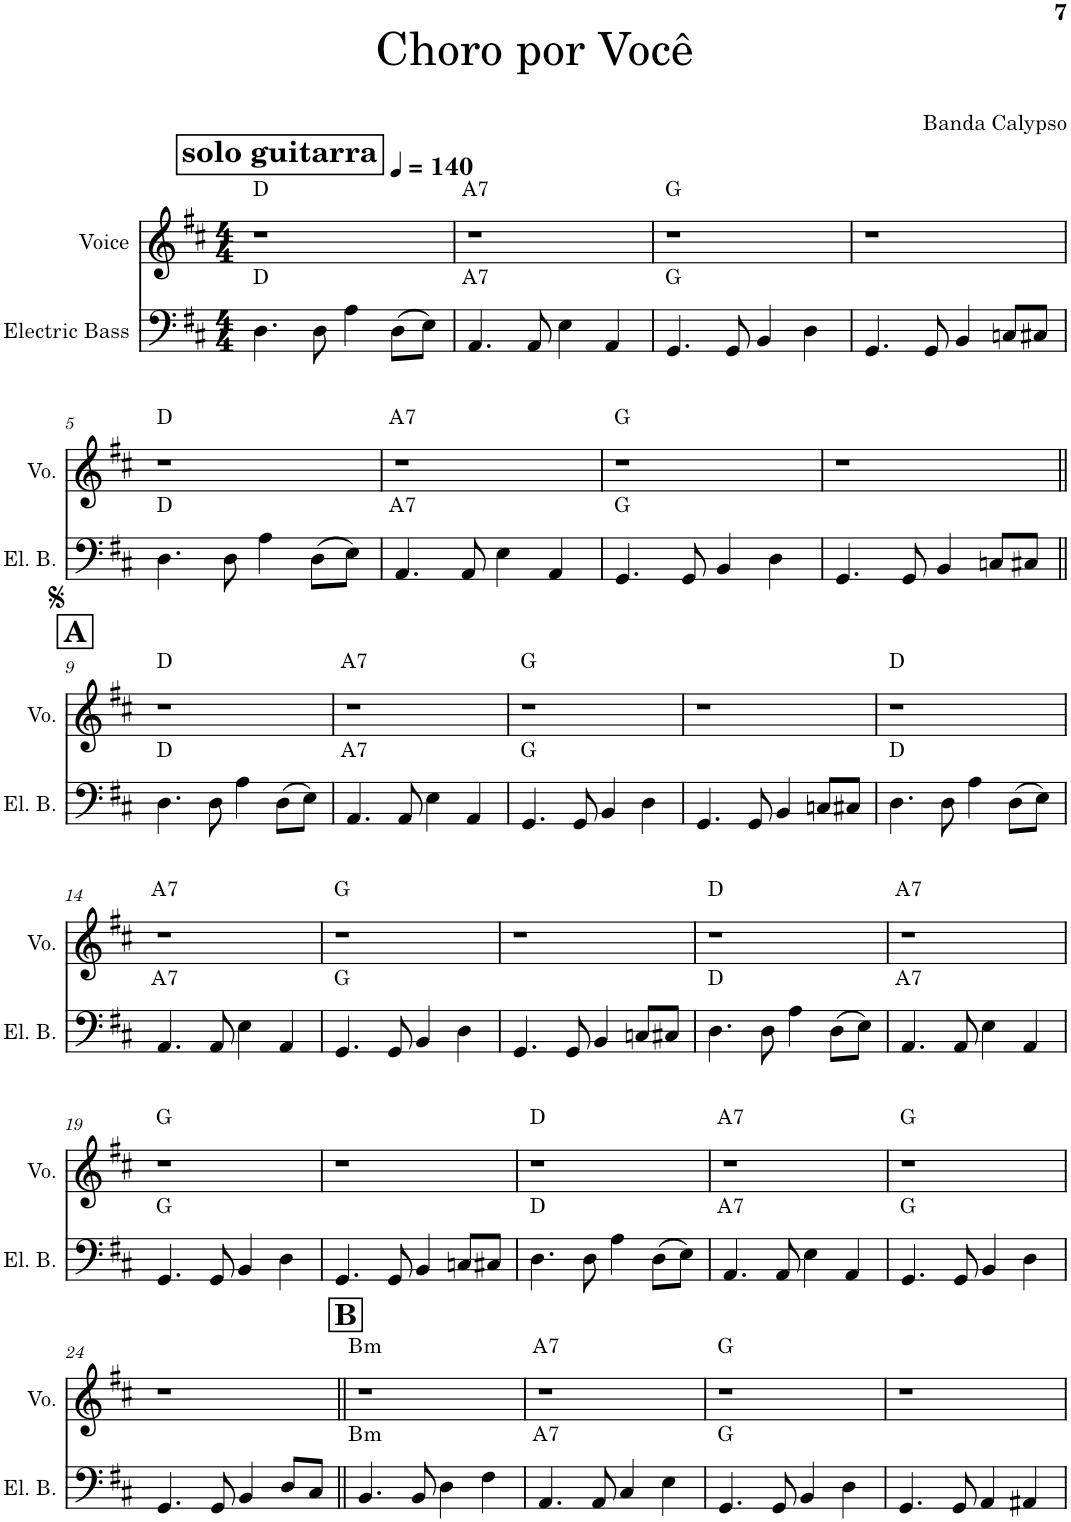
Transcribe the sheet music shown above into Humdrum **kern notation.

**kern	**harte	**kern	**harte
*part2	*part2	*part1	*part1
*staff2	*	*staff1	*
*I"Electric Bass	*	*I"Voice	*
*I'El. B.	*	*I'Vo.	*
!!LO:PB:g=z
*clefF4	*	*clefG2	*
*Trd7c12	*	*	*
*k[f#c#]	*	*k[f#c#]	*
*M4/4	*	*M4/4	*
*MM140	*	*MM140	*
!!LO:REH:place=s1:a:B:cj:fs=14:t=solo guitarra
=1	=1	=1	=1
4.D\	D:maj	1r	D:maj
8D\	.	.	.
4A\	.	.	.
(8D\L	.	.	.
8E\J)	.	.	.
=2	=2	=2	=2
!	!LO:H:kt=7	!	!LO:H:kt=7
4.AA/	A:7	1r	A:7
8AA/	.	.	.
4E\	.	.	.
4AA/	.	.	.
=3	=3	=3	=3
4.GG/	G:maj	1r	G:maj
8GG/	.	.	.
4BB/	.	.	.
4D\	.	.	.
=4	=4	=4	=4
4.GG/	.	1r	.
8GG/	.	.	.
4BB/	.	.	.
8Cn/L	.	.	.
8C#X/J	.	.	.
!!LO:LB:g=z
=5	=5	=5	=5
4.D\	D:maj	1r	D:maj
8D\	.	.	.
4A\	.	.	.
(8D\L	.	.	.
8E\J)	.	.	.
=6	=6	=6	=6
!	!LO:H:kt=7	!	!LO:H:kt=7
4.AA/	A:7	1r	A:7
8AA/	.	.	.
4E\	.	.	.
4AA/	.	.	.
=7	=7	=7	=7
4.GG/	G:maj	1r	G:maj
8GG/	.	.	.
4BB/	.	.	.
4D\	.	.	.
=8	=8	=8	=8
4.GG/	.	1r	.
8GG/	.	.	.
4BB/	.	.	.
8Cn/L	.	.	.
8C#X/J	.	.	.
!!LO:LB:g=z
!!LO:REH:place=s1:a:B:cj:fs=14:t=A
=9||	=9||	=9||	=9||
4.D\	D:maj	1r	D:maj
8D\	.	.	.
4A\	.	.	.
(8D\L	.	.	.
8E\J)	.	.	.
=10	=10	=10	=10
!	!LO:H:kt=7	!	!LO:H:kt=7
4.AA/	A:7	1r	A:7
8AA/	.	.	.
4E\	.	.	.
4AA/	.	.	.
=11	=11	=11	=11
4.GG/	G:maj	1r	G:maj
8GG/	.	.	.
4BB/	.	.	.
4D\	.	.	.
=12	=12	=12	=12
4.GG/	.	1r	.
8GG/	.	.	.
4BB/	.	.	.
8Cn/L	.	.	.
8C#X/J	.	.	.
=13	=13	=13	=13
4.D\	D:maj	1r	D:maj
8D\	.	.	.
4A\	.	.	.
(8D\L	.	.	.
8E\J)	.	.	.
!!LO:LB:g=z
=14	=14	=14	=14
!	!LO:H:kt=7	!	!LO:H:kt=7
4.AA/	A:7	1r	A:7
8AA/	.	.	.
4E\	.	.	.
4AA/	.	.	.
=15	=15	=15	=15
4.GG/	G:maj	1r	G:maj
8GG/	.	.	.
4BB/	.	.	.
4D\	.	.	.
=16	=16	=16	=16
4.GG/	.	1r	.
8GG/	.	.	.
4BB/	.	.	.
8Cn/L	.	.	.
8C#X/J	.	.	.
=17	=17	=17	=17
4.D\	D:maj	1r	D:maj
8D\	.	.	.
4A\	.	.	.
(8D\L	.	.	.
8E\J)	.	.	.
=18	=18	=18	=18
!	!LO:H:kt=7	!	!LO:H:kt=7
4.AA/	A:7	1r	A:7
8AA/	.	.	.
4E\	.	.	.
4AA/	.	.	.
!!LO:LB:g=z
=19	=19	=19	=19
4.GG/	G:maj	1r	G:maj
8GG/	.	.	.
4BB/	.	.	.
4D\	.	.	.
=20	=20	=20	=20
4.GG/	.	1r	.
8GG/	.	.	.
4BB/	.	.	.
8Cn/L	.	.	.
8C#X/J	.	.	.
=21	=21	=21	=21
4.D\	D:maj	1r	D:maj
8D\	.	.	.
4A\	.	.	.
(8D\L	.	.	.
8E\J)	.	.	.
=22	=22	=22	=22
!	!LO:H:kt=7	!	!LO:H:kt=7
4.AA/	A:7	1r	A:7
8AA/	.	.	.
4E\	.	.	.
4AA/	.	.	.
=23	=23	=23	=23
4.GG/	G:maj	1r	G:maj
8GG/	.	.	.
4BB/	.	.	.
4D\	.	.	.
!!LO:LB:g=z
=24	=24	=24	=24
4.GG/	.	1r	.
8GG/	.	.	.
4BB/	.	.	.
8D/L	.	.	.
8C#/J	.	.	.
!!LO:REH:place=s1:a:B:cj:fs=14:t=B
=25||	=25||	=25||	=25||
!	!LO:H:kt=m	!	!LO:H:kt=m
4.BB/	B:min	1r	B:min
8BB/	.	.	.
4D\	.	.	.
4F#\	.	.	.
=26	=26	=26	=26
!	!LO:H:kt=7	!	!LO:H:kt=7
4.AA/	A:7	1r	A:7
8AA/	.	.	.
4C#/	.	.	.
4E\	.	.	.
=27	=27	=27	=27
4.GG/	G:maj	1r	G:maj
8GG/	.	.	.
4BB/	.	.	.
4D\	.	.	.
=28	=28	=28	=28
4.GG/	.	1r	.
8GG/	.	.	.
4AA/	.	.	.
4AA#X/	.	.	.
=	=	=	=
*-	*-	*-	*-
